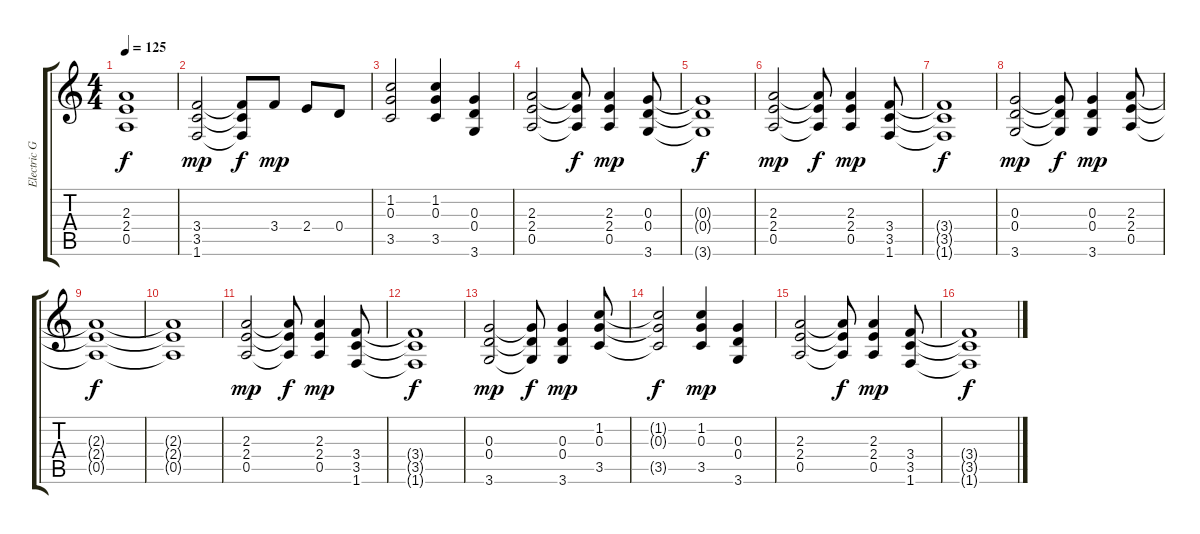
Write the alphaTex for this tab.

\track ("Electric Guitar (jazz)" "Electric G") {instrument distortionguitar}
\staff {score tabs}
\tuning (E4 B3 G3 D3 A2 E2) {hide}
\ts (4 4)
\tempo 125
\clef g2
\ks c
(2.3{t} 2.4{t} 0.5{t}).1{dy f} |
(3.4 3.5 1.6).2{dy mp} (3.4{t} 3.5{t} 1.6{t}).8{dy f} 3.4.8{dy mp} 2.4.8 0.4.8 |
(1.2 0.3 3.5).2 (1.2 0.3 3.5).4 (0.3 0.4 3.6).4 |
(2.3 2.4 0.5).2 (2.3{t} 2.4{t} 0.5{t}).8{dy f} (2.3 2.4 0.5).4{dy mp} (0.3 0.4 3.6).8 |
(0.3{t} 0.4{t} 3.6{t}).1{dy f} |
(2.3 2.4 0.5).2{dy mp} (2.3{t} 2.4{t} 0.5{t}).8{dy f} (2.3 2.4 0.5).4{dy mp} (3.4 3.5 1.6).8 |
(3.4{t} 3.5{t} 1.6{t}).1{dy f} |
(0.3 0.4 3.6).2{dy mp} (0.3{t} 0.4{t} 3.6{t}).8{dy f} (0.3 0.4 3.6).4{dy mp} (2.3 2.4 0.5).8 |
(2.3{t} 2.4{t} 0.5{t}).1{dy f} |
(2.3{t} 2.4{t} 0.5{t}).1 |
(2.3 2.4 0.5).2{dy mp} (2.3{t} 2.4{t} 0.5{t}).8{dy f} (2.3 2.4 0.5).4{dy mp} (3.4 3.5 1.6).8 |
(3.4{t} 3.5{t} 1.6{t}).1{dy f} |
(0.3 0.4 3.6).2{dy mp} (0.3{t} 0.4{t} 3.6{t}).8{dy f} (0.3 0.4 3.6).4{dy mp} (1.2 0.3 3.5).8 |
(1.2{t} 0.3{t} 3.5{t}).2{dy f} (1.2 0.3 3.5).4{dy mp} (0.3 0.4 3.6).4 |
(2.3 2.4 0.5).2 (2.3{t} 2.4{t} 0.5{t}).8{dy f} (2.3 2.4 0.5).4{dy mp} (3.4 3.5 1.6).8 |
(3.4{t} 3.5{t} 1.6{t}).1{dy f}
